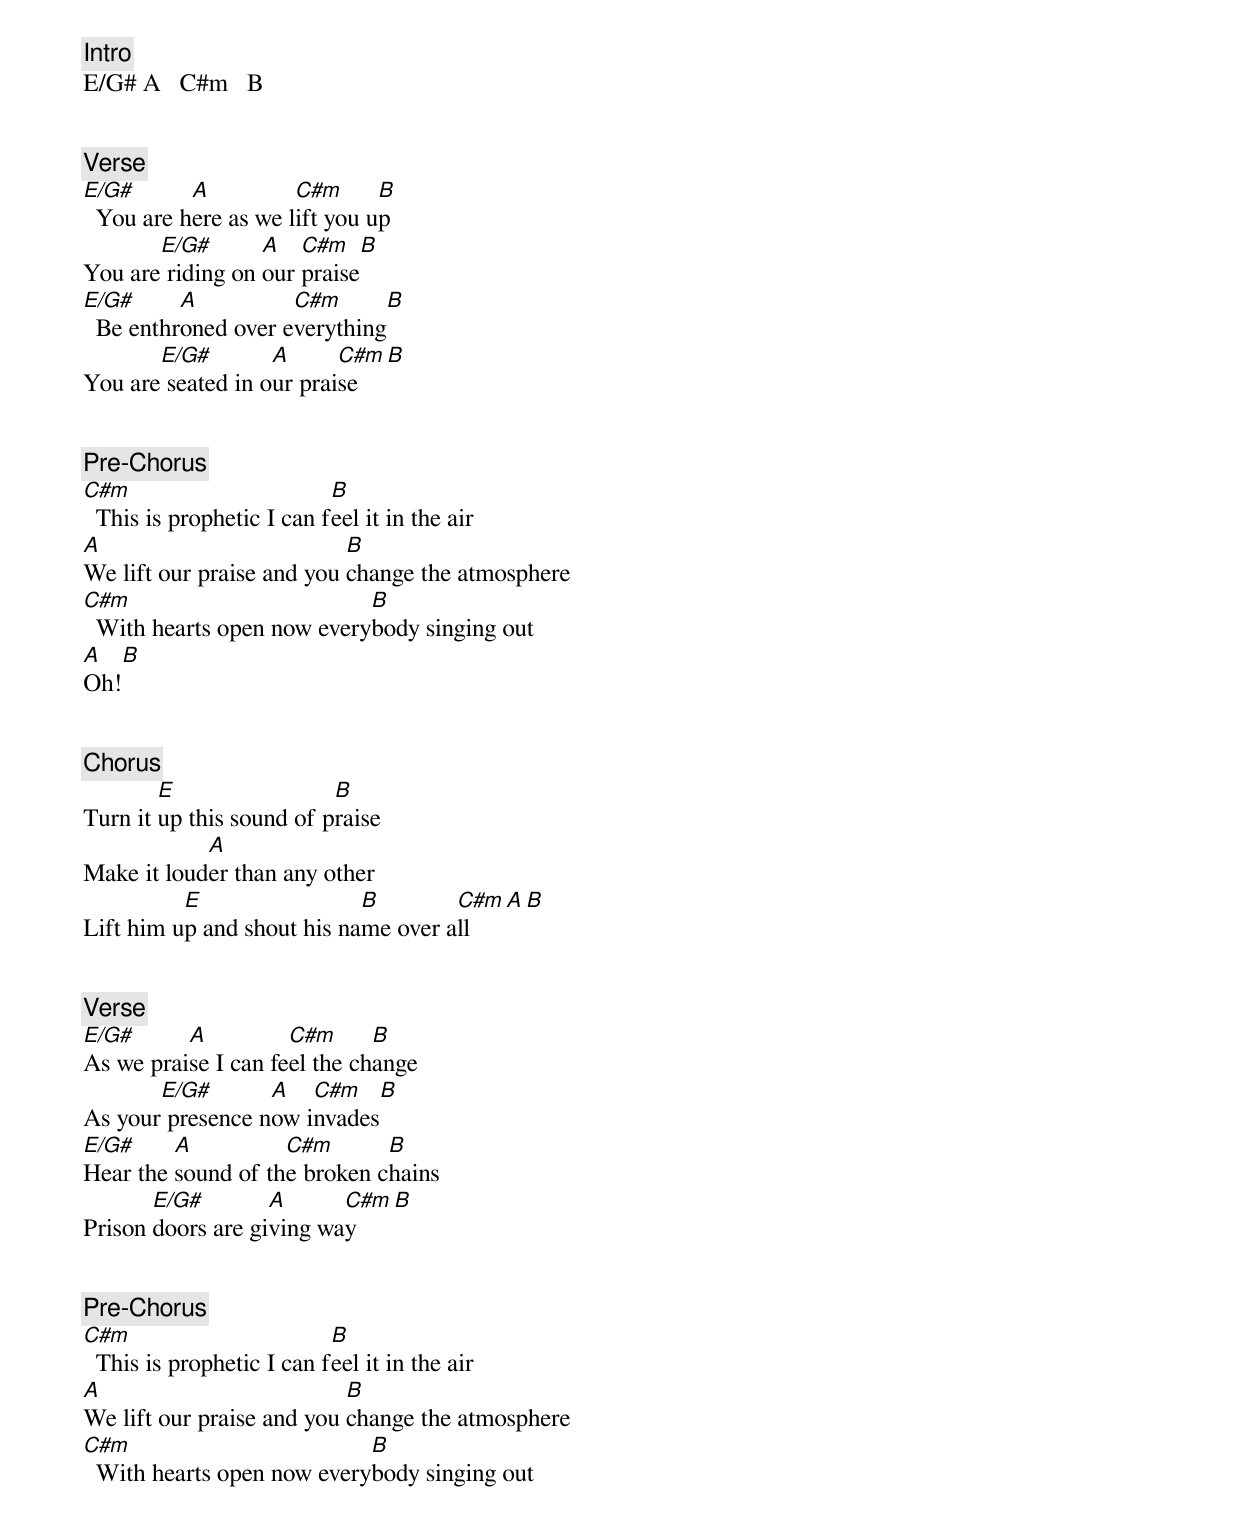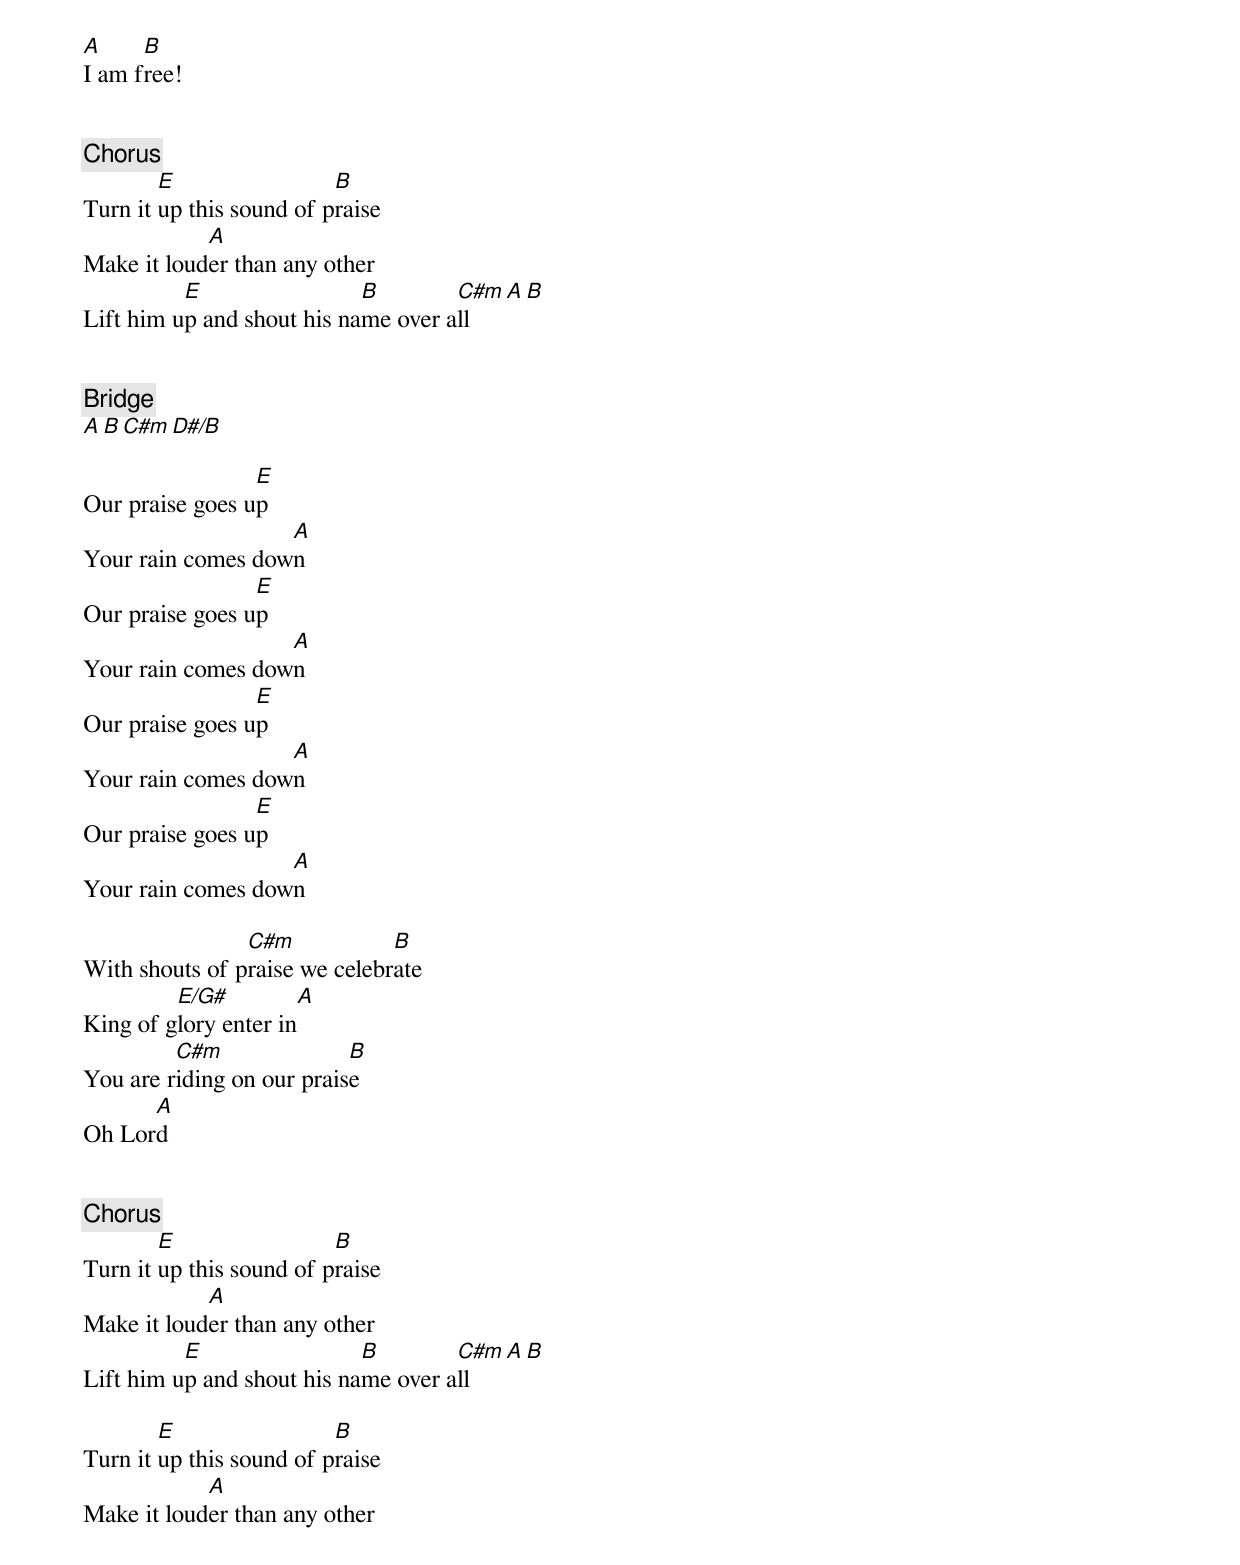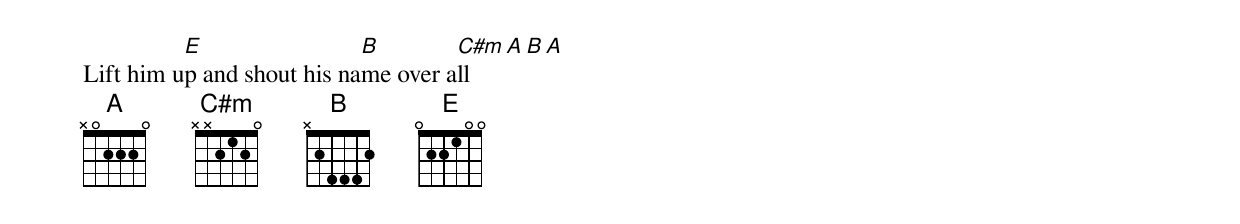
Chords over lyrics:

[Intro]
E/G# A   C#m   B


[Verse]
E/G#       A          C#m      B
  You are here as we lift you up
       E/G#       A   C#m      B
You are riding on our praise
E/G#      A          C#m       B
  Be enthroned over everything
       E/G#        A      C#m  B
You are seated in our praise


[Pre-Chorus]
C#m                        B
  This is prophetic I can feel it in the air
A                          B
We lift our praise and you change the atmosphere
C#m                         B
  With hearts open now everybody singing out
A     B
Oh!


[Chorus]
        E                 B
Turn it up this sound of praise
            A
Make it louder than any other
          E                 B        C#m   A   B
Lift him up and shout his name over all


[Verse]
E/G#      A          C#m      B
As we praise I can feel the change
       E/G#       A   C#m      B
As your presence now invades
E/G#     A          C#m       B
Hear the sound of the broken chains
       E/G#        A      C#m      B
Prison doors are giving way


[Pre-Chorus]
C#m                        B
  This is prophetic I can feel it in the air
A                          B
We lift our praise and you change the atmosphere
C#m                         B
  With hearts open now everybody singing out
A     B
I am free!


[Chorus]
        E                 B
Turn it up this sound of praise
            A
Make it louder than any other
          E                 B        C#m   A   B
Lift him up and shout his name over all


[Bridge]
A   B   C#m   D#/B

                 E
Our praise goes up
                   A
Your rain comes down
                 E
Our praise goes up
                   A
Your rain comes down
                 E
Our praise goes up
                   A
Your rain comes down
                 E
Our praise goes up
                   A
Your rain comes down

                C#m            B
With shouts of praise we celebrate
         E/G#         A
King of glory enter in
         C#m               B
You are riding on our praise
      A
Oh Lord


[Chorus]
        E                 B
Turn it up this sound of praise
            A
Make it louder than any other
          E                 B        C#m   A   B
Lift him up and shout his name over all

        E                 B
Turn it up this sound of praise
            A
Make it louder than any other
          E                 B        C#m   A   B    A
Lift him up and shout his name over all
